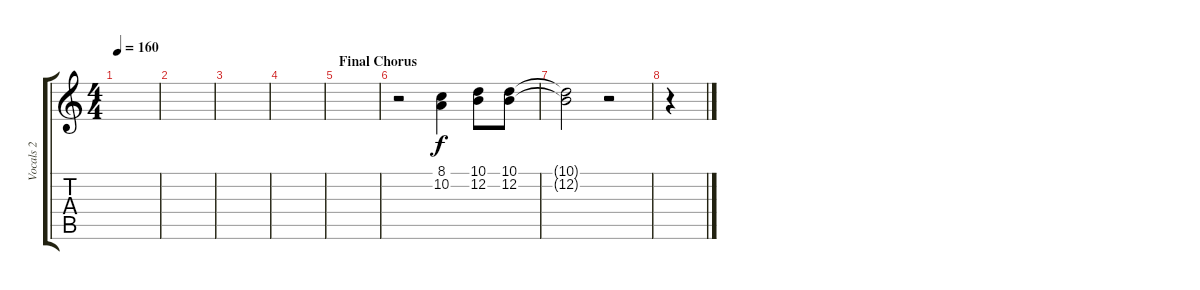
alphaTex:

\track ("Vocals 2" "Vocals 2") {instrument flute}
\staff {score tabs}
\tuning (E4 B3 G3 D3 A2 E2) {hide}
\ts (4 4)
\tempo 160
\clef g2
\ks c
|
|
|
|
\section ("" "Final Chorus")
|
r.2 (8.1 10.2).4 (10.1 12.2).8 (10.1 12.2).8 |
(10.1{t} 12.2{t}).2 r.2 |
r.4
